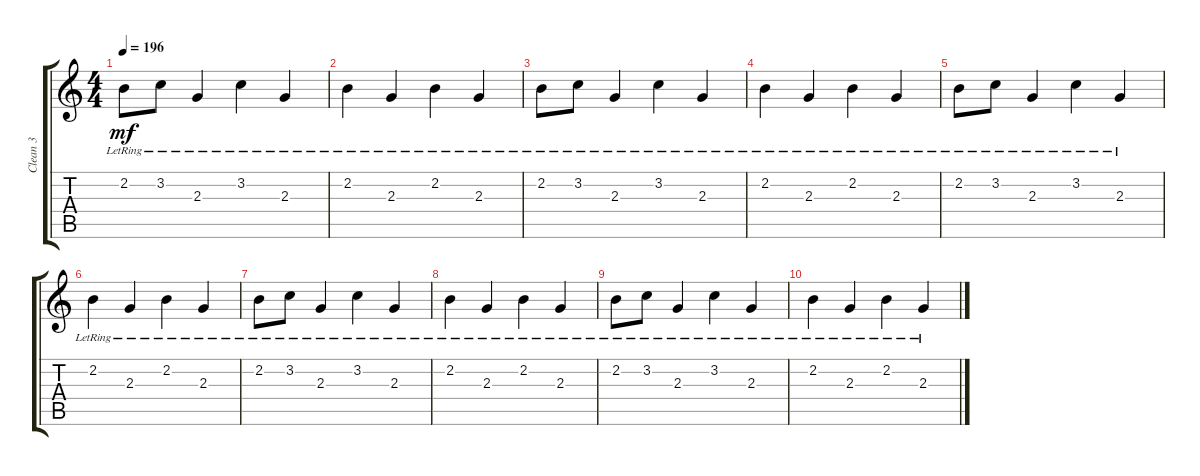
\track ("Clean 3" "Clean 3") {instrument electricguitarclean}
\staff {score tabs}
\tuning (D4 A3 F3 C3 G2 C2) {hide}
\ts (4 4)
\tempo 196
\clef g2
\ks aminor
2.2{lr}.8{dy mf} 3.2{lr}.8 2.3{lr}.4 3.2{lr}.4 2.3{lr}.4 |
2.2{lr}.4 2.3{lr}.4 2.2{lr}.4 2.3{lr}.4 |
2.2{lr}.8 3.2{lr}.8 2.3{lr}.4 3.2{lr}.4 2.3{lr}.4 |
2.2{lr}.4 2.3{lr}.4 2.2{lr}.4 2.3{lr}.4 |
2.2{lr}.8 3.2{lr}.8 2.3{lr}.4 3.2{lr}.4 2.3{lr}.4 |
2.2{lr}.4 2.3{lr}.4 2.2{lr}.4 2.3{lr}.4 |
2.2{lr}.8 3.2{lr}.8 2.3{lr}.4 3.2{lr}.4 2.3{lr}.4 |
2.2{lr}.4 2.3{lr}.4 2.2{lr}.4 2.3{lr}.4 |
2.2{lr}.8 3.2{lr}.8 2.3{lr}.4 3.2{lr}.4 2.3{lr}.4 |
2.2{lr}.4 2.3{lr}.4 2.2{lr}.4 2.3{lr}.4
